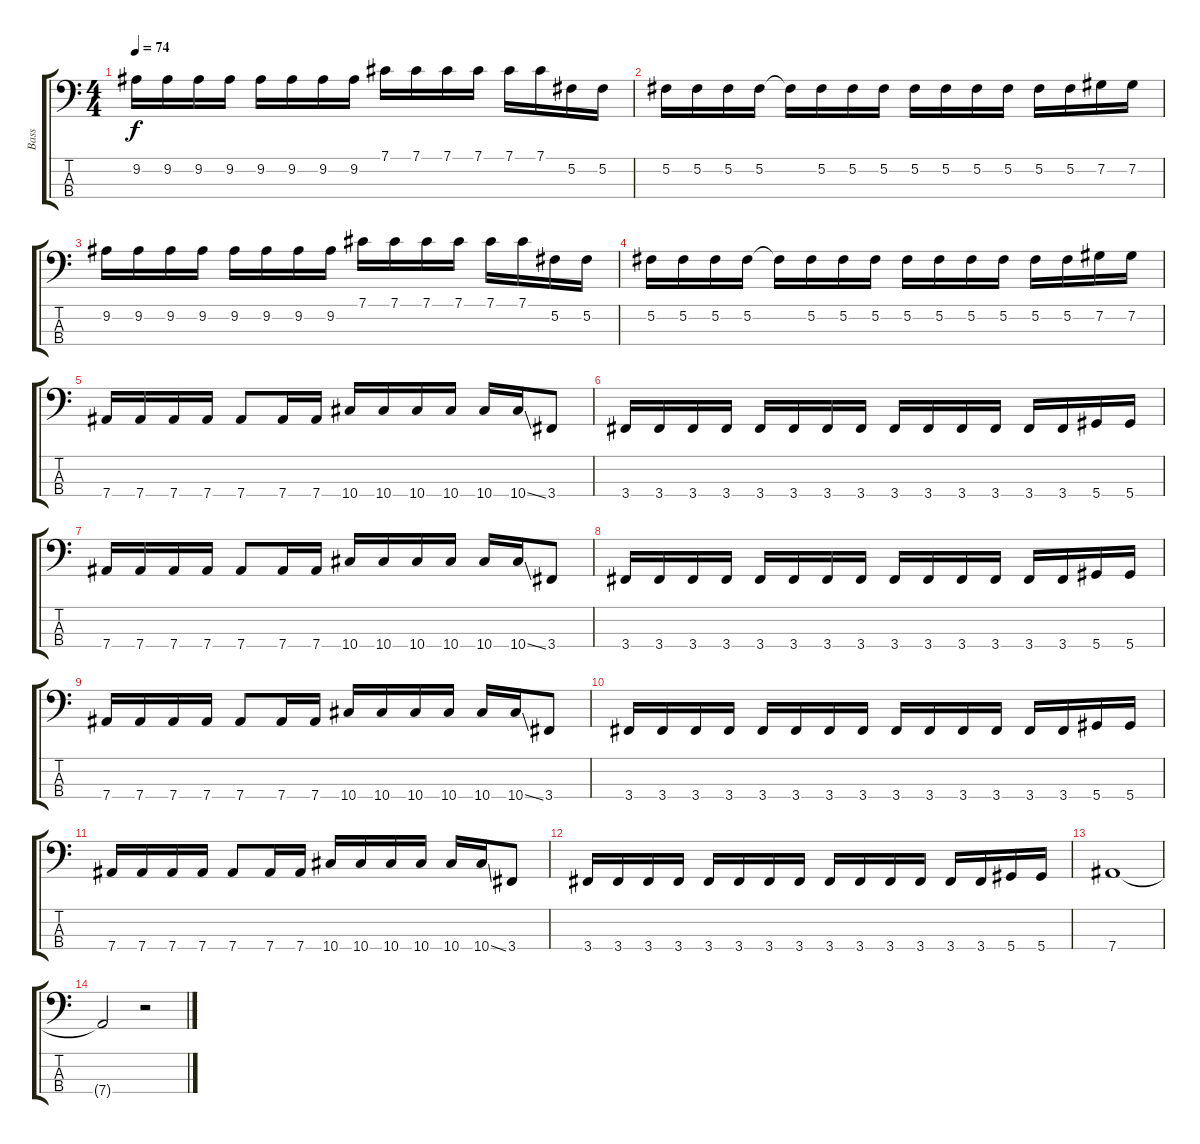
\track ("Bass" "Bass") {instrument electricbassfinger}
\staff {score tabs}
\tuning (Gb2 Db2 Ab1 Eb1) {hide}
\ts (4 4)
\tempo 74
\clef f4
\ks c
9.2.16{dy f} 9.2.16 9.2.16 9.2.16 9.2.16 9.2.16 9.2.16 9.2.16 7.1.16 7.1.16 7.1.16 7.1.16 7.1.16 7.1.16 5.2.16 5.2.16 |
5.2.16 5.2.16 5.2.16 5.2.16 5.2{t}.16 5.2.16 5.2.16 5.2.16 5.2.16 5.2.16 5.2.16 5.2.16 5.2.16 5.2.16 7.2.16 7.2.16 |
9.2.16 9.2.16 9.2.16 9.2.16 9.2.16 9.2.16 9.2.16 9.2.16 7.1.16 7.1.16 7.1.16 7.1.16 7.1.16 7.1.16 5.2.16 5.2.16 |
5.2.16 5.2.16 5.2.16 5.2.16 5.2{t}.16 5.2.16 5.2.16 5.2.16 5.2.16 5.2.16 5.2.16 5.2.16 5.2.16 5.2.16 7.2.16 7.2.16 |
7.4.16 7.4.16 7.4.16 7.4.16 7.4.8 7.4.16 7.4.16 10.4.16 10.4.16 10.4.16 10.4.16 10.4.16 10.4{ss}.16 3.4.8 |
3.4.16 3.4.16 3.4.16 3.4.16 3.4.16 3.4.16 3.4.16 3.4.16 3.4.16 3.4.16 3.4.16 3.4.16 3.4.16 3.4.16 5.4.16 5.4.16 |
7.4.16 7.4.16 7.4.16 7.4.16 7.4.8 7.4.16 7.4.16 10.4.16 10.4.16 10.4.16 10.4.16 10.4.16 10.4{ss}.16 3.4.8 |
3.4.16 3.4.16 3.4.16 3.4.16 3.4.16 3.4.16 3.4.16 3.4.16 3.4.16 3.4.16 3.4.16 3.4.16 3.4.16 3.4.16 5.4.16 5.4.16 |
7.4.16 7.4.16 7.4.16 7.4.16 7.4.8 7.4.16 7.4.16 10.4.16 10.4.16 10.4.16 10.4.16 10.4.16 10.4{ss}.16 3.4.8 |
3.4.16 3.4.16 3.4.16 3.4.16 3.4.16 3.4.16 3.4.16 3.4.16 3.4.16 3.4.16 3.4.16 3.4.16 3.4.16 3.4.16 5.4.16 5.4.16 |
7.4.16 7.4.16 7.4.16 7.4.16 7.4.8 7.4.16 7.4.16 10.4.16 10.4.16 10.4.16 10.4.16 10.4.16 10.4{ss}.16 3.4.8 |
3.4.16 3.4.16 3.4.16 3.4.16 3.4.16 3.4.16 3.4.16 3.4.16 3.4.16 3.4.16 3.4.16 3.4.16 3.4.16 3.4.16 5.4.16 5.4.16 |
7.4.1 |
7.4{t}.2 r.2
